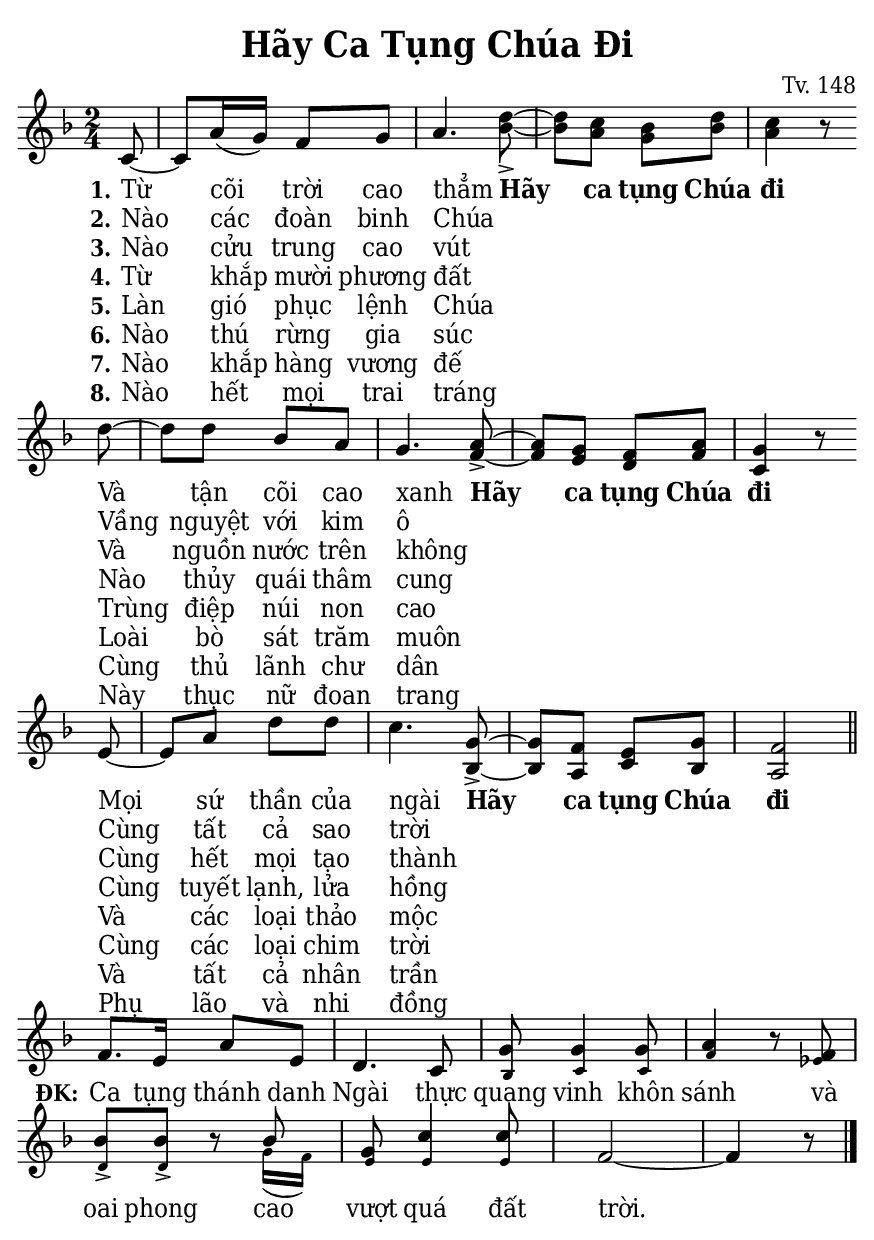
% Cài đặt chung\
\version "2.22.1"
\include "english.ly"

\header {
  title = "Hãy Ca Tụng Chúa Đi"
  composer = "Tv. 148"
  %arranger = "Lm. Kim Long"
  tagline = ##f
}

% Nhạc phiên khúc
nhacPhienKhucSop = \relative c' {
  \partial 8 c8 ~ |
  c a'16 (g) f8 g |
  a4.
  <<
    {
      d8 _> ~ |
      d c bf d |
      c4
    }
    {
      bf8 ~ |
      bf a g bf |
      a4
    }
  >>
  r8 \bar "" \break
  d ~ |
  d d bf a |
  g4.
  <<
    {
      a8 _> ~ |
      a g f a |
      g4
    }
    {
      f8 ~ |
      f e d f |
      c4
    }
  >>
  r8 \bar "" \break
  e ~ |
  e a d d |
  c4.
  <<
    {
      g8 _> ~ |
      g f e g |
      f2
    }
    {
      bf,8 ~ |
      bf a c bf |
      a2
    }
  >>
  \bar "||" \break
  
  f'8. e16 a8 e |
  d4. c8 |
  g' g4 g8 |
  a4 r8 f |
  bf _> bf _> r bf |
  g c4 c8 |
  f,2 ~ |
  f4 r8 \bar "|."
}

nhacPhienKhucAlto = \relative c {
  r8 |
  R2*12
  f'8. e16 a8 e |
  d4. c8 |
  bf c4 c8 |
  f4 r8 ef |
  d d r g16 (f) |
  e8 e4 e8 |
  f2 ~ |
  f4 r8
}

% Lời phiên khúc
loiPhienKhucSop = \lyrics {
  <<
    {
      \set stanza = "1."
      Từ cõi trời cao
      \tweak self-alignment-X #LEFT thẳm
      \override Lyrics.LyricText.font-series = #'bold
      Hãy ca tụng Chúa đi
      \revert Lyrics.LyricText.font-series
      Và tận cõi cao \tweak self-alignment-X #LEFT xanh
      \override Lyrics.LyricText.font-series = #'bold
      Hãy ca tụng Chúa đi
      \revert Lyrics.LyricText.font-series
      Mọi sứ thần của \tweak self-alignment-X #LEFT ngài
      \override Lyrics.LyricText.font-series = #'bold
      Hãy ca tụng Chúa đi
      \revert Lyrics.LyricText.font-series
    }
    \new Lyrics {
	    \set associatedVoice = "beSop"
	    \set stanza = "2."
	    Nào các đoàn binh Chúa
	    \repeat unfold 5 { _ }
	    Vầng nguyệt với kim ô
	    \repeat unfold 5 { _ }
	    Cùng tất cả sao trời
	    \repeat unfold 5 { _ }
    }
    \new Lyrics {
	    \set associatedVoice = "beSop"
	    \set stanza = "3."
	    Nào cửu trung cao vút
	    \repeat unfold 5 { _ }
	    Và nguồn nước trên không
	    \repeat unfold 5 { _ }
	    Cùng hết mọi tạo thành
	    \repeat unfold 5 { _ }
    }
    \new Lyrics {
	    \set associatedVoice = "beSop"
	    \set stanza = "4."
	    Từ khắp mười phương đất
	    \repeat unfold 5 { _ }
	    Nào thủy quái thâm cung
	    \repeat unfold 5 { _ }
	    Cùng tuyết lạnh, lửa hồng
	    \repeat unfold 5 { _ }
    }
    \new Lyrics {
	    \set associatedVoice = "beSop"
	    \set stanza = "5."
	    Làn gió phục lệnh Chúa
	    \repeat unfold 5 { _ }
	    Trùng điệp núi non cao
	    \repeat unfold 5 { _ }
	    Và các loại thảo mộc
	    \repeat unfold 5 { _ }
    }
    \new Lyrics {
	    \set associatedVoice = "beSop"
	    \set stanza = "6."
	    Nào thú rừng gia súc
	    \repeat unfold 5 { _ }
	    Loài bò sát trăm muôn
	    \repeat unfold 5 { _ }
	    Cùng các loại chim trời
	    \repeat unfold 5 { _ }
    }
    \new Lyrics {
	    \set associatedVoice = "beSop"
	    \set stanza = "7."
	    Nào khắp hàng vương đế
	    \repeat unfold 5 { _ }
	    Cùng thủ lãnh chư dân
	    \repeat unfold 5 { _ }
	    Và tất cả nhân trần
	    \repeat unfold 5 { _ }
    }
    \new Lyrics {
	    \set associatedVoice = "beSop"
	    \set stanza = "8."
	    Nào hết mọi trai tráng
	    \repeat unfold 5 { _ }
	    Này thục nữ đoan trang
	    \repeat unfold 5 { _ }
	    Phụ lão và nhi đồng
	    \repeat unfold 5 { _ }
    }
  >>
  \set stanza = "ĐK:"
  Ca tụng thánh danh Ngài thực quang vinh khôn sánh
  và oai phong cao vượt quá đất trời.
}

% Dàn trang
\paper {
  #(set-paper-size "a5")
  top-margin = 3\mm
  bottom-margin = 3\mm
  left-margin = 3\mm
  right-margin = 3\mm
  indent = #0
  #(define fonts
	 (make-pango-font-tree "Deja Vu Serif Condensed"
	 		       "Deja Vu Serif Condensed"
			       "Deja Vu Serif Condensed"
			       (/ 20 20)))
  print-page-number = ##f
  page-count = 1
}

TongNhip = {
  \key f \major \time 2/4
  \set Timing.beamExceptions = #'()
  \set Timing.baseMoment = #(ly:make-moment 1/4)
}

% Đổi kích thước nốt cho bè phụ
notBePhu =
#(define-music-function (font-size music) (number? ly:music?)
   (for-some-music
     (lambda (m)
       (if (music-is-of-type? m 'rhythmic-event)
           (begin
             (set! (ly:music-property m 'tweaks)
                   (cons `(font-size . ,font-size)
                         (ly:music-property m 'tweaks)))
             #t)
           #f))
     music)
   music)

\score {
  \new ChoirStaff <<
    \new Staff \with {
        \consists "Merge_rests_engraver"
        printPartCombineTexts = ##f
      }
      <<
      \new Voice \TongNhip \partCombine 
        \nhacPhienKhucSop
        \notBePhu -3 { \nhacPhienKhucAlto }
      \new NullVoice = beSop \nhacPhienKhucSop
      \new Lyrics \lyricsto beSop \loiPhienKhucSop
      >>
  >>
  \layout {
    %\override Staff.TimeSignature.transparent = ##t
    \override Lyrics.LyricSpace.minimum-distance = #0.6
    \override Score.BarNumber.break-visibility = ##(#f #f #f)
    \override Score.SpacingSpanner.uniform-stretching = ##t
  } 
}
